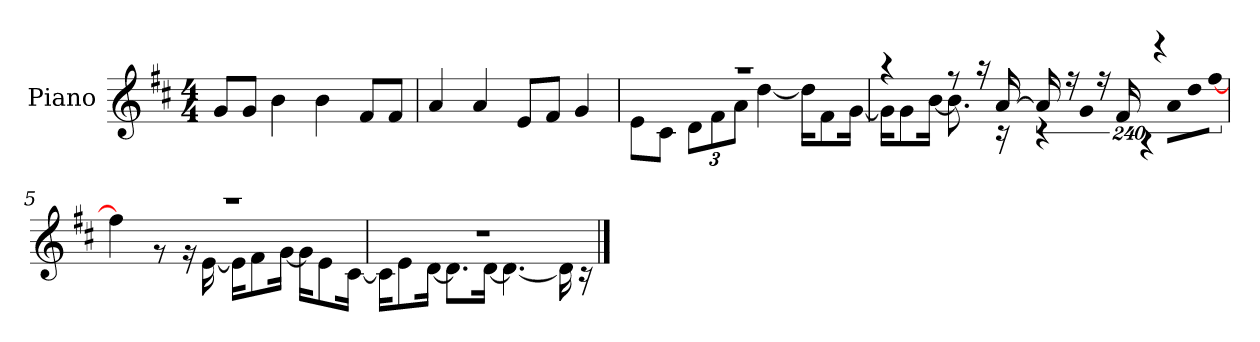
**kern
*part1
*staff1
*I"Piano
*I'P-no
*clefG2
*k[f#c#]
*M4/4
*MM90
=1
8g/L
8g/J
4b\
4b\
8f#/L
8f#/J
=2
4a/
4a/
8e/L
8f#/J
4g/
=3
*^
1r	8e\L
.	8c#\J
*	*Xbrackettup
.	12d\L
.	12f#\
.	12a\J
.	[4dd\
.	16dd\KL]
.	8f#\
.	[16g\Jk
=4	=4
4r	16g\KL]
.	8g\
.	[16b\Jk
8r	8.b\]
16r	.
[16a/	16r
*	*brackettup
!	!LO:N:vis=16
16a/]	1920%137r
16r	.
!	!LO:N:vis=8
.	960%137g\
16r	.
16f#/	.
!	!LO:N:vis=16
.	1920%137r
4r	.
!	!LO:N:vis=16
.	1920%137a\LL
!	!LO:N:vis=16
.	1920%137dd\
!	!LO:N:vis=16
.	[1920%137ff#\JJ
.	1920ryy
!!LO:LB:g=z	!!
=5	=5
1r	4ff#\]
.	8r
.	16r
.	[16e\
.	16e\KL]
.	8f#\
.	[16g\Jk
.	16g\KL]
.	8e\
.	[16c#\Jk
=6	=6
1r	16c#\KL]
.	8e\
.	[16d\Jk
.	8.d\L]
.	[16d\Jk
.	4.d\_
.	16d\]
.	16r
*v	*v
==
*-
